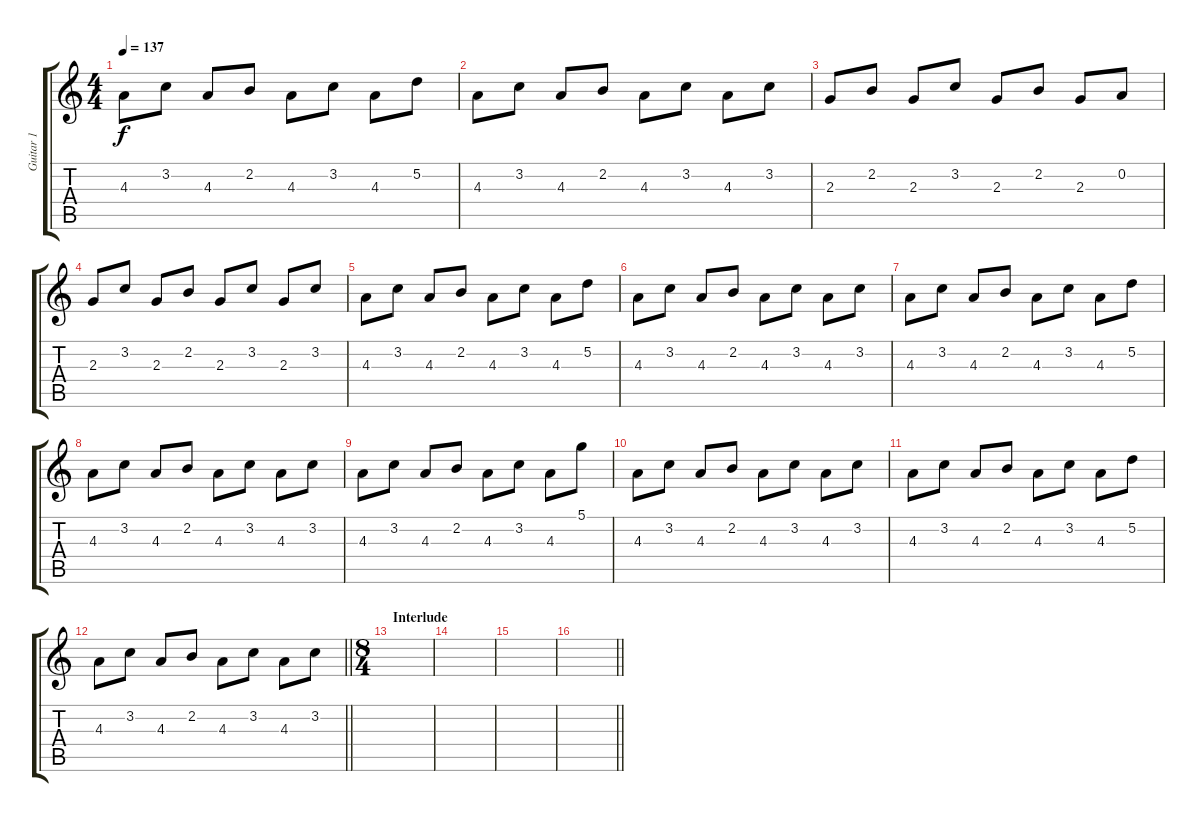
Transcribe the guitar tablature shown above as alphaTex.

\track ("Guitar 1" "Guitar 1") {instrument electricguitarclean}
\staff {score tabs}
\tuning (D4 A3 F3 C3 G2 D2) {hide}
\ts (4 4)
\tempo 137
\clef g2
\ks c
4.3.8{dy f} 3.2.8 4.3.8 2.2.8 4.3.8 3.2.8 4.3.8 5.2.8 |
4.3.8 3.2.8 4.3.8 2.2.8 4.3.8 3.2.8 4.3.8 3.2.8 |
2.3.8 2.2.8 2.3.8 3.2.8 2.3.8 2.2.8 2.3.8 0.2.8 |
2.3.8 3.2.8 2.3.8 2.2.8 2.3.8 3.2.8 2.3.8 3.2.8 |
4.3.8 3.2.8 4.3.8 2.2.8 4.3.8 3.2.8 4.3.8 5.2.8 |
4.3.8 3.2.8 4.3.8 2.2.8 4.3.8 3.2.8 4.3.8 3.2.8 |
4.3.8 3.2.8 4.3.8 2.2.8 4.3.8 3.2.8 4.3.8 5.2.8 |
4.3.8 3.2.8 4.3.8 2.2.8 4.3.8 3.2.8 4.3.8 3.2.8 |
4.3.8 3.2.8 4.3.8 2.2.8 4.3.8 3.2.8 4.3.8 5.1.8 |
4.3.8 3.2.8 4.3.8 2.2.8 4.3.8 3.2.8 4.3.8 3.2.8 |
4.3.8 3.2.8 4.3.8 2.2.8 4.3.8 3.2.8 4.3.8 5.2.8 |
\barLineRight lightlight
4.3.8 3.2.8 4.3.8 2.2.8 4.3.8 3.2.8 4.3.8 3.2.8 |
\ts (8 4)
\section ("" "Interlude")
|
|
|
\barLineRight lightlight
